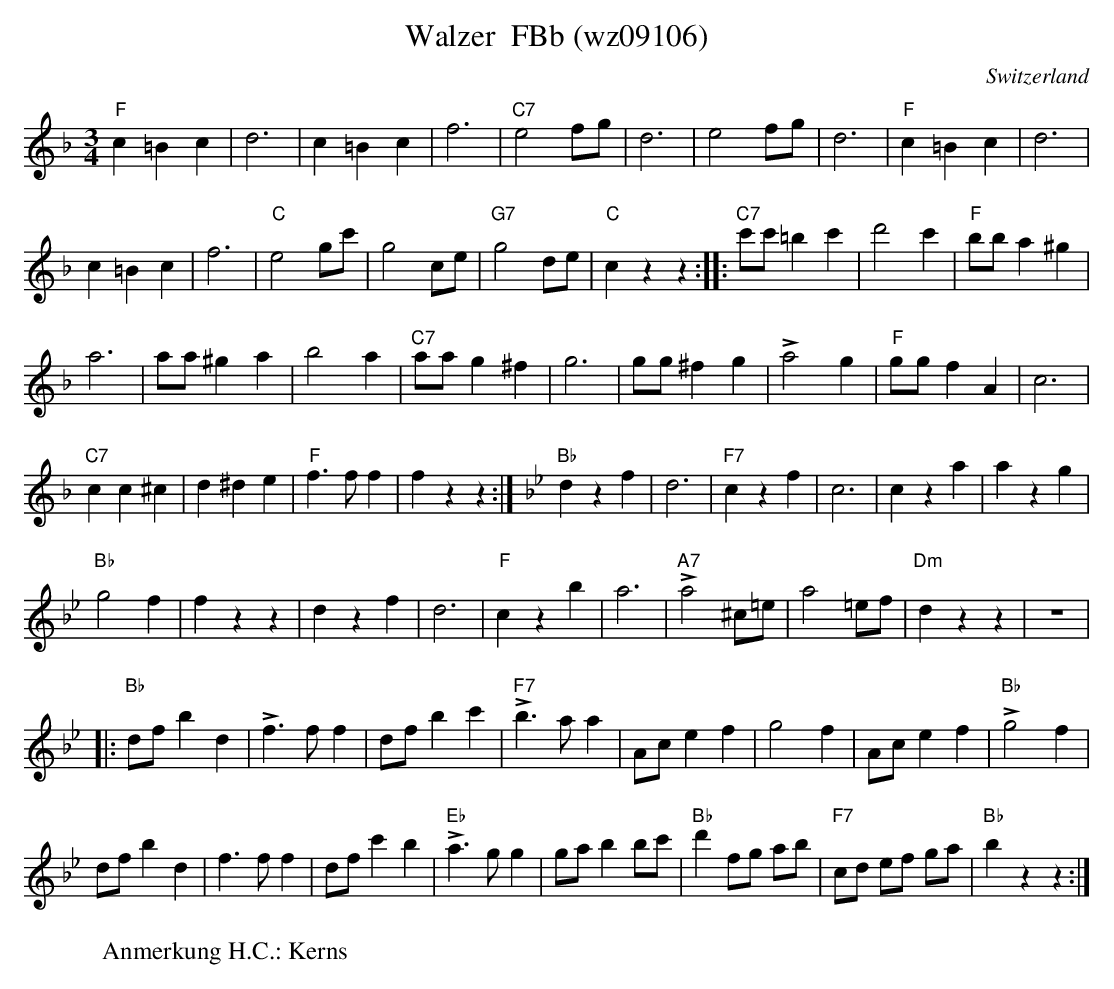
X:1
T: Walzer  FBb (wz09106)
M:3/4
L:1/4
O:Switzerland
K:F major
"F"c=Bc | d3 | c=Bc | f3 | "C7"e2f/g/ | d3 | e2f/g/ | d3 | "F"c=Bc | d3 |
c=Bc | f3 | "C"e2g/c'/ | g2 c/e/ | "G7"g2d/e/ | "C"czz :: "C7"c'/c'/=bc' | d'2c' | "F"b/b/a^g |
a3 | a/a/^ga | b2a | "C7"a/a/g^f | g3 | g/g/^fg | !>!a2g | "F"g/g/fA | c3 |
"C7"cc^c | d^de | "F"f>ff | fzz :| [K:Bb] "Bb"dzf | d3 | "F7"czf | c3 | cza | azg |
"Bb"g2f | fzz | dzf | d3 | "F"czb | a3 | !>!"A7"a2 ^c/=e/ | a2 =e/f/ | "Dm"dzz | z3 |
|: "Bb"d/f/bd | !>!f>ff | d/f/bc' | !>!"F7"b>aa | A/c/ef | g2f | A/c/ef | !>!"Bb"g2f |
d/f/bd | f>ff | d/f/c'b | !>!"Eb"a>gg | g/a/bb/c'/ | "Bb"d' f/g/ a/b/ |  "F7"c/d/ e/f/ g/a/ | "Bb"bzz :|
W: Anmerkung H.C.: Kerns
